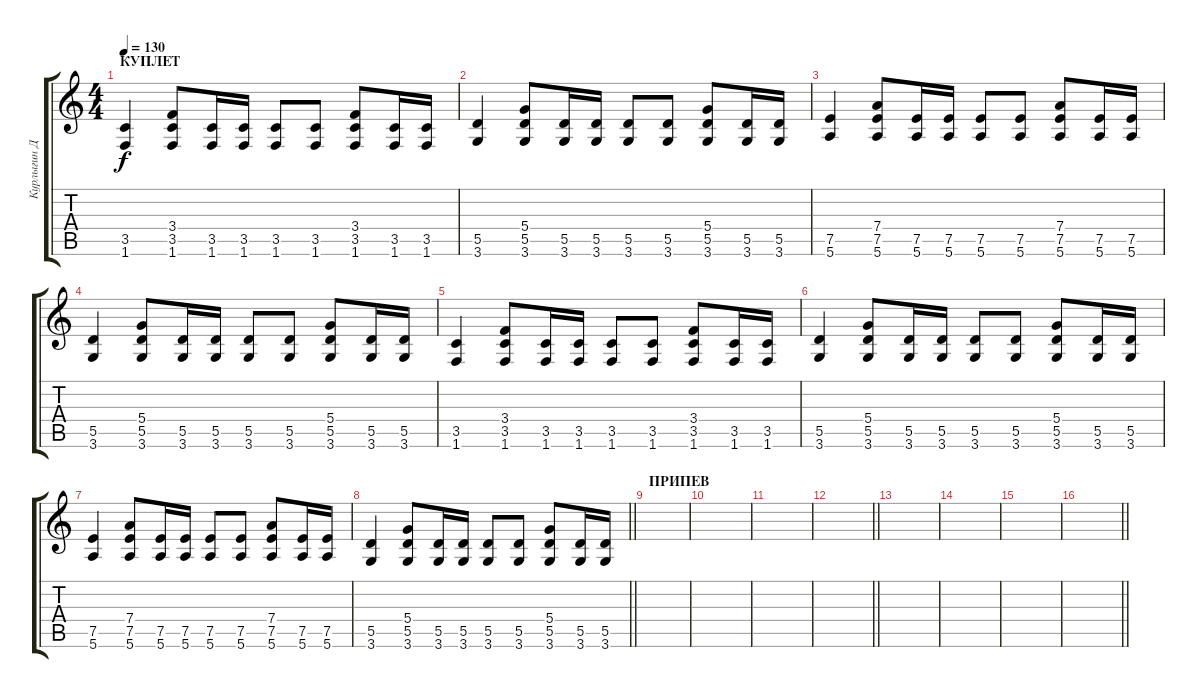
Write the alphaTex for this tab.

\track ("Курлыгин Дмитрий" "Курлыгин Д") {instrument acousticguitarsteel}
\staff {score tabs}
\tuning (E4 B3 G3 D3 A2 E2) {hide}
\ts (4 4)
\section ("" "КУПЛЕТ")
\tempo 130
\clef g2
\ks c
(3.5 1.6).4{dy f} (3.4 3.5 1.6).8 (3.5 1.6).16 (3.5 1.6).16 (3.5 1.6).8 (3.5 1.6).8 (3.4 3.5 1.6).8 (3.5 1.6).16 (3.5 1.6).16 |
(5.5 3.6).4 (5.4 5.5 3.6).8 (5.5 3.6).16 (5.5 3.6).16 (5.5 3.6).8 (5.5 3.6).8 (5.4 5.5 3.6).8 (5.5 3.6).16 (5.5 3.6).16 |
(7.5 5.6).4 (7.4 7.5 5.6).8 (7.5 5.6).16 (7.5 5.6).16 (7.5 5.6).8 (7.5 5.6).8 (7.4 7.5 5.6).8 (7.5 5.6).16 (7.5 5.6).16 |
(5.5 3.6).4 (5.4 5.5 3.6).8 (5.5 3.6).16 (5.5 3.6).16 (5.5 3.6).8 (5.5 3.6).8 (5.4 5.5 3.6).8 (5.5 3.6).16 (5.5 3.6).16 |
(3.5 1.6).4 (3.4 3.5 1.6).8 (3.5 1.6).16 (3.5 1.6).16 (3.5 1.6).8 (3.5 1.6).8 (3.4 3.5 1.6).8 (3.5 1.6).16 (3.5 1.6).16 |
(5.5 3.6).4 (5.4 5.5 3.6).8 (5.5 3.6).16 (5.5 3.6).16 (5.5 3.6).8 (5.5 3.6).8 (5.4 5.5 3.6).8 (5.5 3.6).16 (5.5 3.6).16 |
(7.5 5.6).4 (7.4 7.5 5.6).8 (7.5 5.6).16 (7.5 5.6).16 (7.5 5.6).8 (7.5 5.6).8 (7.4 7.5 5.6).8 (7.5 5.6).16 (7.5 5.6).16 |
\barLineRight lightlight
(5.5 3.6).4 (5.4 5.5 3.6).8 (5.5 3.6).16 (5.5 3.6).16 (5.5 3.6).8 (5.5 3.6).8 (5.4 5.5 3.6).8 (5.5 3.6).16 (5.5 3.6).16 |
\section ("" "ПРИПЕВ")
|
|
|
\barLineRight lightlight
|
|
|
|
\barLineRight lightlight
